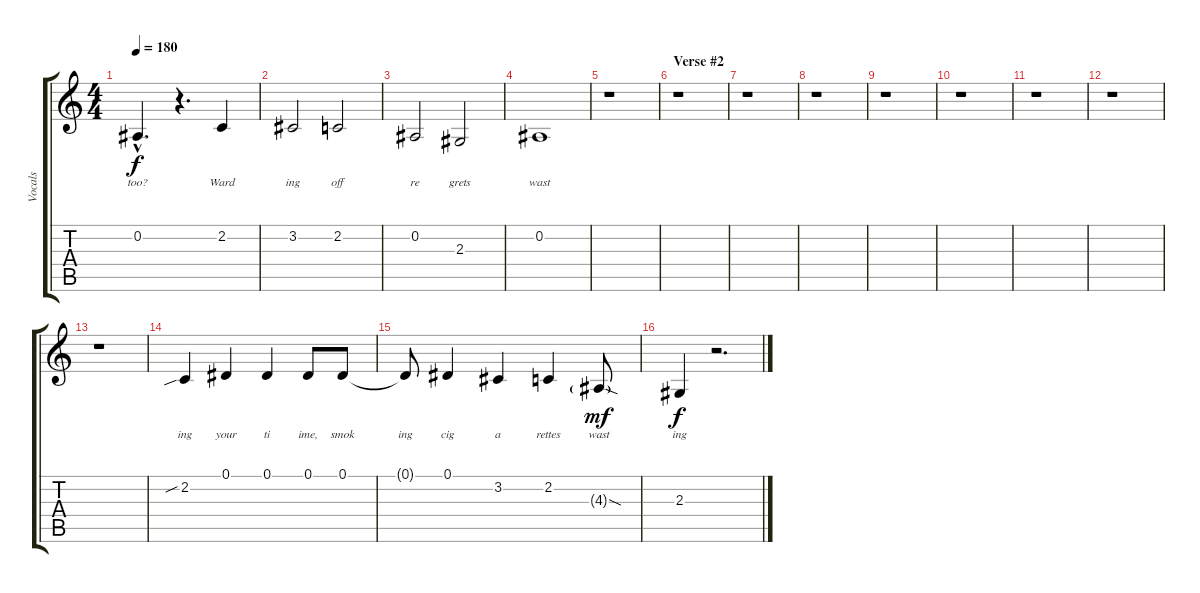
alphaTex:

\track ("Vocals" "Vocals") {instrument tenorsax}
\staff {score tabs}
\tuning (Eb4 Bb3 Gb3 Db3 Ab2 Eb2) {hide}
\ts (4 4)
\tempo 180
\clef g2
\ks c
0.2{hac t}.4{d lyrics (0 "too?") lyrics (1 "") lyrics (2 "") lyrics (3 "") lyrics (4 "") dy f} r.4{d} 2.2.4{lyrics (0 "Ward") lyrics (1 "") lyrics (2 "") lyrics (3 "") lyrics (4 "")} |
3.2.2{lyrics (0 "ing") lyrics (1 "") lyrics (2 "") lyrics (3 "") lyrics (4 "")} 2.2.2{lyrics (0 "off") lyrics (1 "") lyrics (2 "") lyrics (3 "") lyrics (4 "")} |
0.2.2{lyrics (0 "re") lyrics (1 "") lyrics (2 "") lyrics (3 "") lyrics (4 "")} 2.3.2{lyrics (0 "grets") lyrics (1 "") lyrics (2 "") lyrics (3 "") lyrics (4 "")} |
0.2.1{lyrics (0 "wast") lyrics (1 "") lyrics (2 "") lyrics (3 "") lyrics (4 "")} |
r.1 |
\section ("" "Verse #2")
r.1 |
r.1 |
r.1 |
r.1 |
r.1 |
r.1 |
r.1 |
r.1 |
2.2{sib}.4{lyrics (0 "ing") lyrics (1 "") lyrics (2 "") lyrics (3 "") lyrics (4 "")} 0.1.4{lyrics (0 "your") lyrics (1 "") lyrics (2 "") lyrics (3 "") lyrics (4 "")} 0.1.4{lyrics (0 "ti") lyrics (1 "") lyrics (2 "") lyrics (3 "") lyrics (4 "")} 0.1.8{lyrics (0 "ime,") lyrics (1 "") lyrics (2 "") lyrics (3 "") lyrics (4 "")} 0.1.8{lyrics (0 "smok") lyrics (1 "") lyrics (2 "") lyrics (3 "") lyrics (4 "")} |
0.1{t}.8{lyrics (0 "ing") lyrics (1 "") lyrics (2 "") lyrics (3 "") lyrics (4 "")} 0.1.4{lyrics (0 "cig") lyrics (1 "") lyrics (2 "") lyrics (3 "") lyrics (4 "")} 3.2.4{lyrics (0 "a") lyrics (1 "") lyrics (2 "") lyrics (3 "") lyrics (4 "")} 2.2.4{lyrics (0 "rettes") lyrics (1 "") lyrics (2 "") lyrics (3 "") lyrics (4 "")} 4.3{sod g}.8{lyrics (0 "wast") lyrics (1 "") lyrics (2 "") lyrics (3 "") lyrics (4 "") dy mf} |
2.3.4{lyrics (0 "ing") lyrics (1 "") lyrics (2 "") lyrics (3 "") lyrics (4 "") dy f} r.2{d}
